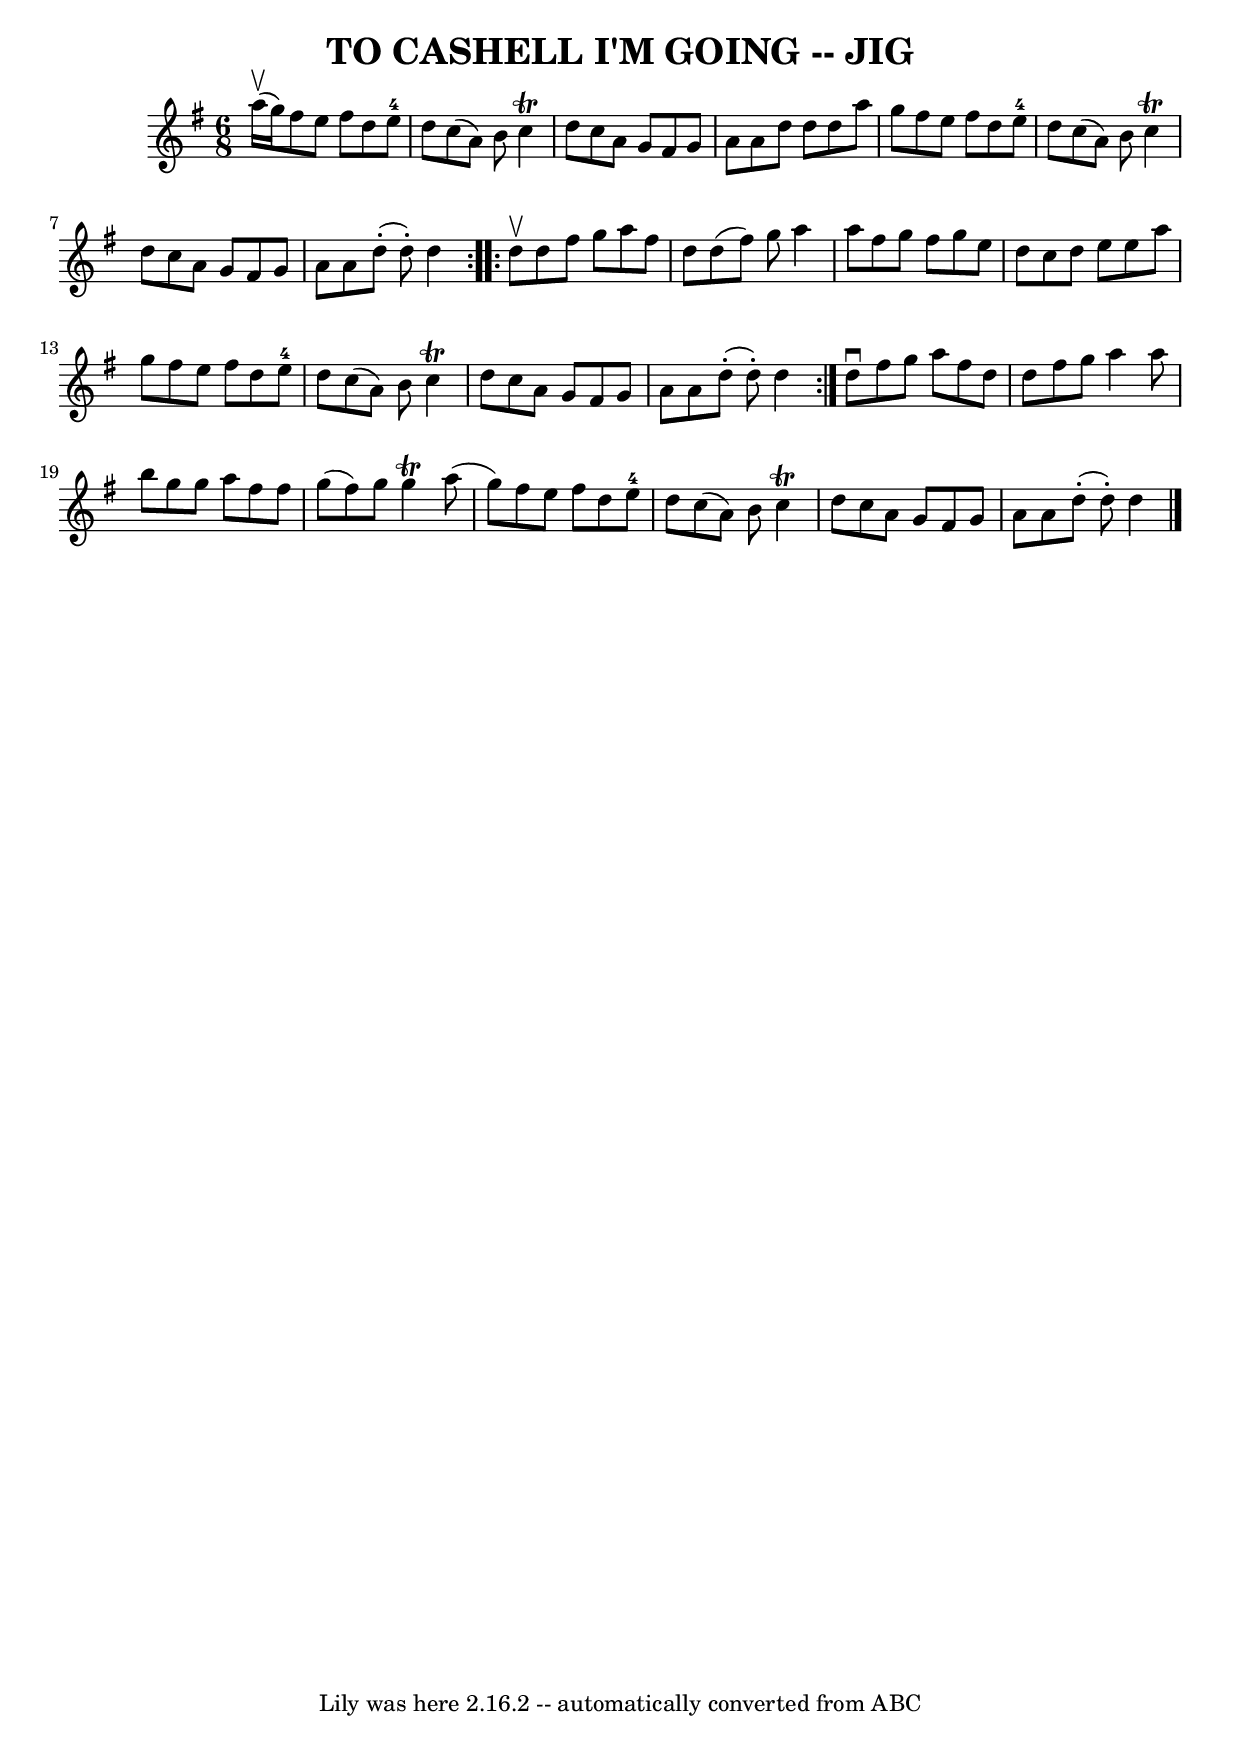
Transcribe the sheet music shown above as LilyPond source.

\version "2.16.2"
\include "Mammoth.ily"
\header {
	%% book = "Ryan's Mammoth Collection of Fiddle Tunes"
	crossRefNumber = "1"
	footnotes = "\\\\Bar 20 has wrong note lengths."
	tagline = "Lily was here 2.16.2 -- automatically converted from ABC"
	title = "TO CASHELL I'M GOING -- JIG"
}
voicedefault =  {


\repeat volta 2 {
\time 6/8 
\key d \mixolydian a''16 (^\upbow g''16)       |
   
fis''8 e''8 fis''8 d''8 e''8-4 d''8    |
 c''8 (a'8 
) b'8 c''4^\trill d''8    |
 c''8 a'8 g'8 fis'8    
g'8 a'8    |
 a'8 d''8 d''8 d''8 a''8 g''8    
|
     |
 fis''8 e''8 fis''8 d''8 e''8-4 d''8    
|
 c''8 (a'8) b'8 c''4^\trill d''8    |
 c''8    
a'8 g'8 fis'8 g'8 a'8    |
 a'8 d''8 (-. d''8 -.)  
 d''4    }     \repeat volta 2 { d''8^\upbow       |
 d''8 fis''8 
 g''8 a''8 fis''8 d''8    |
 d''8 (fis''8) g''8    
a''4 a''8    |
 fis''8 g''8 fis''8 g''8 e''8 d''8    
|
 c''8 d''8 e''8 e''8 a''8 g''8    |
     
|
 fis''8 e''8 fis''8 d''8 e''8-4 d''8    |
   
c''8 (a'8) b'8 c''4^\trill d''8    |
 c''8 a'8 g'8  
 fis'8 g'8 a'8    |
 a'8 d''8 (-. d''8 -.) d''4    }  
 d''8^\downbow fis''8 g''8 a''8 fis''8 d''8    |
 d''8 
 fis''8 g''8 a''4 a''8    |
 b''8 g''8 g''8 a''8    
fis''8 fis''8    |
 g''8 (fis''8) g''8 g''4^\trill   
a''8 (g''8)   |
     |
 fis''8 e''8 fis''8 d''8    
e''8-4 d''8    |
 c''8 (a'8) b'8 c''4^\trill d''8    
|
 c''8 a'8 g'8 fis'8 g'8 a'8    |
 a'8      
d''8 (-. d''8 -.) d''4    \bar "|."   
}

\score{
    <<

	\context Staff="default"
	{
	    \voicedefault 
	}

    >>
	\layout {
	}
	\midi {}
}
